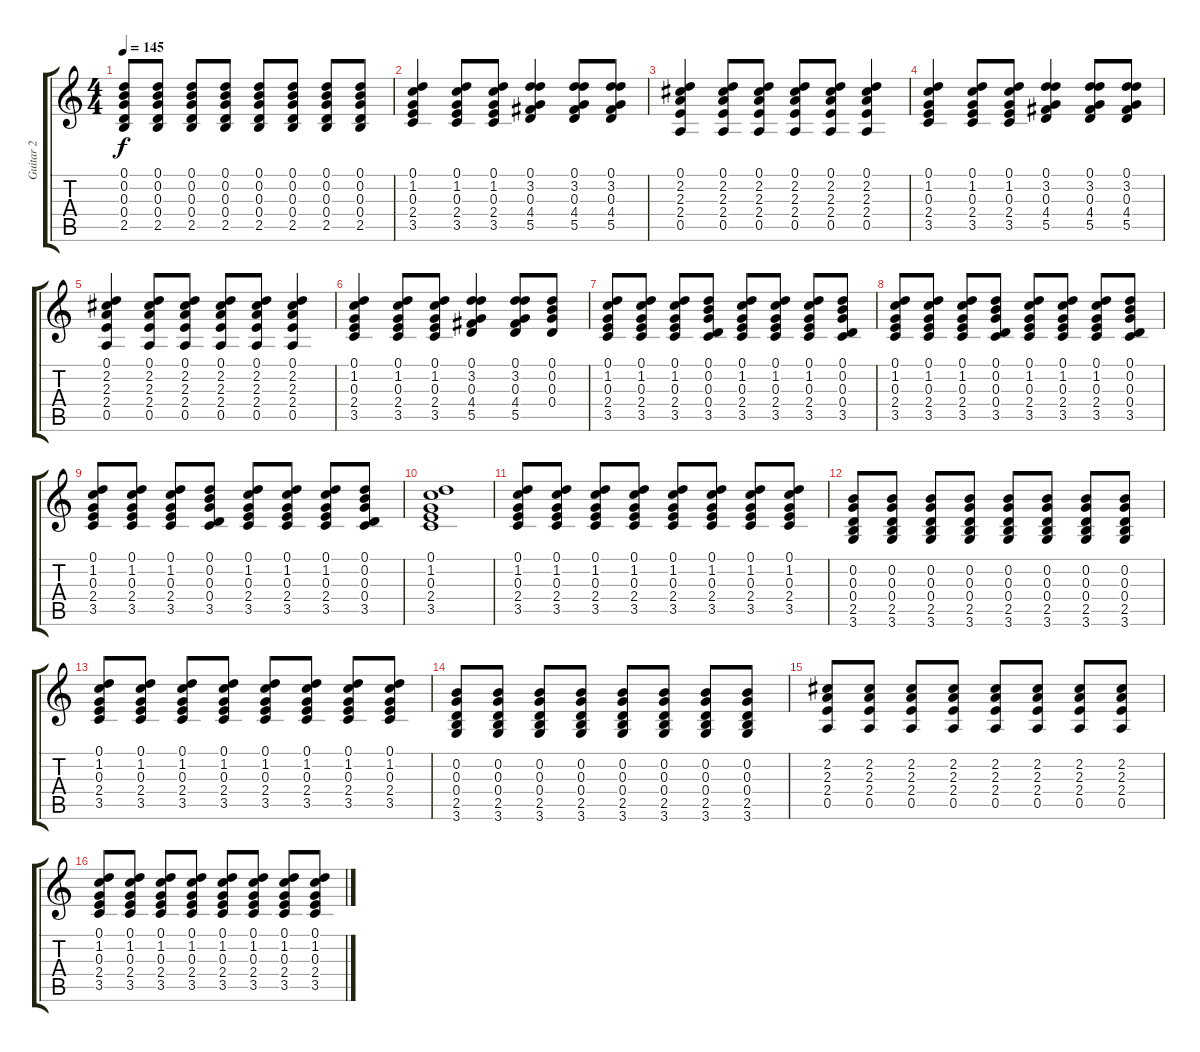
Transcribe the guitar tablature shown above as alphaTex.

\track ("Guitar 2" "Guitar 2") {instrument overdrivenguitar}
\staff {score tabs}
\tuning (D4 B3 G3 D3 A2 E2) {hide}
\ts (4 4)
\tempo 145
\clef g2
\ks c
(0.1 0.2 0.3 0.4 2.5).8{dy f} (0.1 0.2 0.3 0.4 2.5).8 (0.1 0.2 0.3 0.4 2.5).8 (0.1 0.2 0.3 0.4 2.5).8 (0.1 0.2 0.3 0.4 2.5).8 (0.1 0.2 0.3 0.4 2.5).8 (0.1 0.2 0.3 0.4 2.5).8 (0.1 0.2 0.3 0.4 2.5).8 |
(0.1 1.2 0.3 2.4 3.5).4{instrument electricguitarclean} (0.1 1.2 0.3 2.4 3.5).8 (0.1 1.2 0.3 2.4 3.5).8 (0.1 3.2 0.3 4.4 5.5).4 (0.1 3.2 0.3 4.4 5.5).8 (0.1 3.2 0.3 4.4 5.5).8 |
(0.1 2.2 2.3 2.4 0.5).4 (0.1 2.2 2.3 2.4 0.5).8 (0.1 2.2 2.3 2.4 0.5).8 (0.1 2.2 2.3 2.4 0.5).8 (0.1 2.2 2.3 2.4 0.5).8 (0.1 2.2 2.3 2.4 0.5).4 |
(0.1 1.2 0.3 2.4 3.5).4 (0.1 1.2 0.3 2.4 3.5).8 (0.1 1.2 0.3 2.4 3.5).8 (0.1 3.2 0.3 4.4 5.5).4 (0.1 3.2 0.3 4.4 5.5).8 (0.1 3.2 0.3 4.4 5.5).8 |
(0.1 2.2 2.3 2.4 0.5).4 (0.1 2.2 2.3 2.4 0.5).8 (0.1 2.2 2.3 2.4 0.5).8 (0.1 2.2 2.3 2.4 0.5).8 (0.1 2.2 2.3 2.4 0.5).8 (0.1 2.2 2.3 2.4 0.5).4 |
(0.1 1.2 0.3 2.4 3.5).4 (0.1 1.2 0.3 2.4 3.5).8 (0.1 1.2 0.3 2.4 3.5).8 (0.1 3.2 0.3 4.4 5.5).4 (0.1 3.2 0.3 4.4 5.5).8 (0.1 0.2 0.3 0.4).8{instrument overdrivenguitar} |
(0.1 1.2 0.3 2.4 3.5).8{instrument overdrivenguitar} (0.1 1.2 0.3 2.4 3.5).8 (0.1 1.2 0.3 2.4 3.5).8 (0.1 0.2 0.3 0.4 3.5).8 (0.1 1.2 0.3 2.4 3.5).8 (0.1 1.2 0.3 2.4 3.5).8 (0.1 1.2 0.3 2.4 3.5).8 (0.1 0.2 0.3 0.4 3.5).8 |
(0.1 1.2 0.3 2.4 3.5).8 (0.1 1.2 0.3 2.4 3.5).8 (0.1 1.2 0.3 2.4 3.5).8 (0.1 0.2 0.3 0.4 3.5).8 (0.1 1.2 0.3 2.4 3.5).8 (0.1 1.2 0.3 2.4 3.5).8 (0.1 1.2 0.3 2.4 3.5).8 (0.1 0.2 0.3 0.4 3.5).8 |
(0.1 1.2 0.3 2.4 3.5).8 (0.1 1.2 0.3 2.4 3.5).8 (0.1 1.2 0.3 2.4 3.5).8 (0.1 0.2 0.3 0.4 3.5).8 (0.1 1.2 0.3 2.4 3.5).8 (0.1 1.2 0.3 2.4 3.5).8 (0.1 1.2 0.3 2.4 3.5).8 (0.1 0.2 0.3 0.4 3.5).8 |
(0.1 1.2 0.3 2.4 3.5).1 |
(0.1 1.2 0.3 2.4 3.5).8 (0.1 1.2 0.3 2.4 3.5).8 (0.1 1.2 0.3 2.4 3.5).8 (0.1 1.2 0.3 2.4 3.5).8 (0.1 1.2 0.3 2.4 3.5).8 (0.1 1.2 0.3 2.4 3.5).8 (0.1 1.2 0.3 2.4 3.5).8 (0.1 1.2 0.3 2.4 3.5).8 |
(0.2 0.3 0.4 2.5 3.6).8 (0.2 0.3 0.4 2.5 3.6).8 (0.2 0.3 0.4 2.5 3.6).8 (0.2 0.3 0.4 2.5 3.6).8 (0.2 0.3 0.4 2.5 3.6).8 (0.2 0.3 0.4 2.5 3.6).8 (0.2 0.3 0.4 2.5 3.6).8 (0.2 0.3 0.4 2.5 3.6).8 |
(0.1 1.2 0.3 2.4 3.5).8 (0.1 1.2 0.3 2.4 3.5).8 (0.1 1.2 0.3 2.4 3.5).8 (0.1 1.2 0.3 2.4 3.5).8 (0.1 1.2 0.3 2.4 3.5).8 (0.1 1.2 0.3 2.4 3.5).8 (0.1 1.2 0.3 2.4 3.5).8 (0.1 1.2 0.3 2.4 3.5).8 |
(0.2 0.3 0.4 2.5 3.6).8 (0.2 0.3 0.4 2.5 3.6).8 (0.2 0.3 0.4 2.5 3.6).8 (0.2 0.3 0.4 2.5 3.6).8 (0.2 0.3 0.4 2.5 3.6).8 (0.2 0.3 0.4 2.5 3.6).8 (0.2 0.3 0.4 2.5 3.6).8 (0.2 0.3 0.4 2.5 3.6).8 |
(2.2 2.3 2.4 0.5).8 (2.2 2.3 2.4 0.5).8 (2.2 2.3 2.4 0.5).8 (2.2 2.3 2.4 0.5).8 (2.2 2.3 2.4 0.5).8 (2.2 2.3 2.4 0.5).8 (2.2 2.3 2.4 0.5).8 (2.2 2.3 2.4 0.5).8 |
(0.1 1.2 0.3 2.4 3.5).8 (0.1 1.2 0.3 2.4 3.5).8 (0.1 1.2 0.3 2.4 3.5).8 (0.1 1.2 0.3 2.4 3.5).8 (0.1 1.2 0.3 2.4 3.5).8 (0.1 1.2 0.3 2.4 3.5).8 (0.1 1.2 0.3 2.4 3.5).8 (0.1 1.2 0.3 2.4 3.5).8
